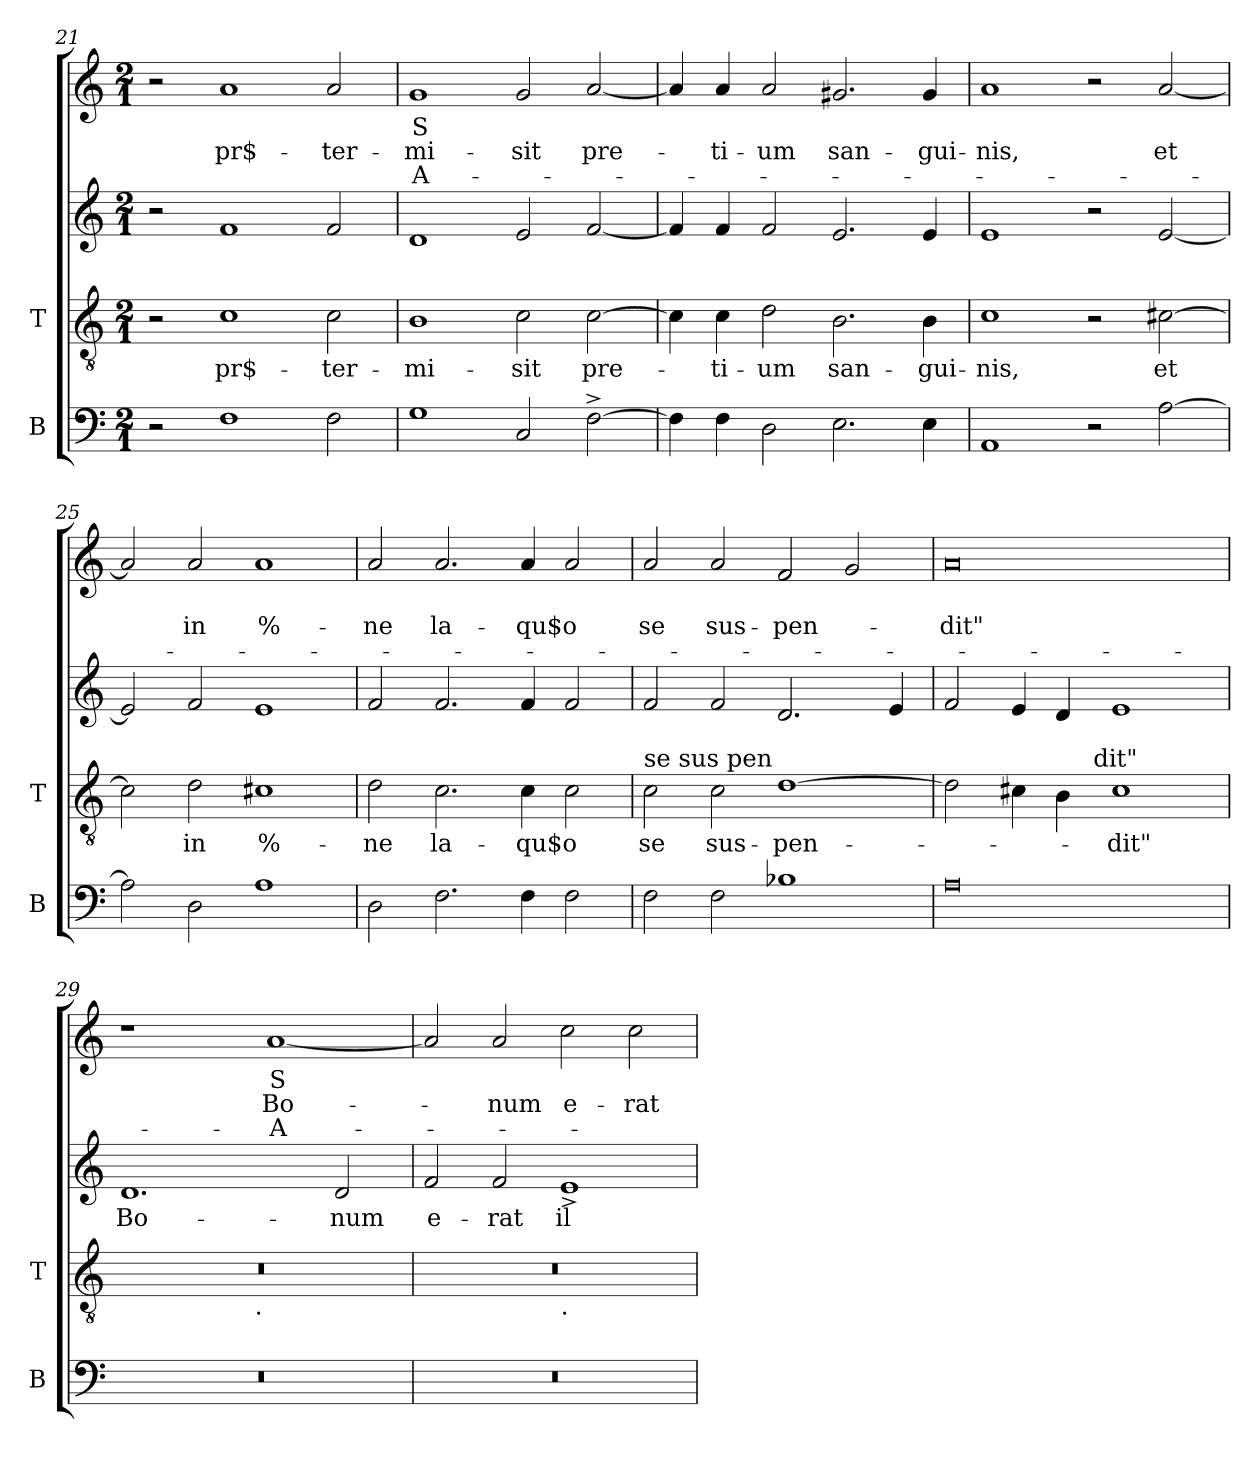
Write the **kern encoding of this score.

**kern	**kern	**text	**kern	**text	**kern	**text	**text	**text
*part4	*part3	*part3	*part2	*part2	*part1	*part1	*part1	*part1
*staff4	*staff3	*staff3	*staff2	*staff2	*staff1	*staff1	*staff1	*staff1
*I"B	*I"T	*	*	*	*	*	*	*
*I'B	*I'T	*	*	*	*	*	*	*
*clefF4	*clefGv2	*	*clefG2	*	*clefG2	*	*	*
*k[]	*k[]	*	*k[]	*	*k[]	*	*	*
*C:	*C:	*	*C:	*	*C:	*	*	*
*M2/1	*M2/1	*	*M2/1	*	*M2/1	*	*	*
=21	=21	=21	=21	=21	=21	=21	=21	=21
2r	2r	.	2r	.	2r	.	.	.
!	!	!LO:LY:b	!	!	!	!	!LO:LY:b	!
1F	1c	pr$-	1f	.	1a	.	pr$-	.
!	!	!LO:LY:b	!	!	!	!	!LO:LY:b	!
2F\	2c\	-ter-	2f/	.	2a/	.	-ter-	.
!!LO:LB:g=z
=22	=22	=22	=22	=22	=22	=22	=22	=22
!	!	!LO:LY:b	!	!	!	!LO:LY:b:rj	!LO:LY:b:rj	!LO:LY:b:rj
1G	1B	-mi-	1d	.	1g	S	-mi-	-A-
!	!	!LO:LY:b	!	!	!	!	!LO:LY:b	!
2C/	2c\	-sit	2e/	.	2g/	.	-sit	.
!	!	!LO:LY:b	!	!	!	!	!LO:LY:b	!
[>2F^>\	[>2c\	pre-	[<2f/	.	[<2a/	.	pre-	.
=23	=23	=23	=23	=23	=23	=23	=23	=23
4F\]	4c\]	.	4f/]	.	4a/]	.	.	.
!	!	!LO:LY:b	!	!	!	!	!LO:LY:b	!
4F\	4c\	-ti-	4f/	.	4a/	.	-ti-	.
!	!	!LO:LY:b	!	!	!	!	!LO:LY:b	!
2D\	2d\	-um	2f/	.	2a/	.	-um	.
!	!	!LO:LY:b	!	!	!	!	!LO:LY:b	!
2.E\	2.B\	san-	2.e/	.	2.g#X/	.	san-	.
!	!	!LO:LY:b	!	!	!	!	!LO:LY:b	!
4E\	4B\	-gui-	4e/	.	4g#/	.	-gui-	.
=24	=24	=24	=24	=24	=24	=24	=24	=24
!	!	!LO:LY:b	!	!	!	!	!LO:LY:b	!
1AA	1c	-nis,	1e	.	1a	.	-nis,	.
2r	2r	.	2r	.	2r	.	.	.
!	!	!LO:LY:b	!	!	!	!	!LO:LY:b	!
[>2A\	[>2c#X\	et	[<2e/	.	[<2a/	.	et	.
=25	=25	=25	=25	=25	=25	=25	=25	=25
2A\]	2c#\]	.	2e/]	.	2a/]	.	.	.
!	!	!LO:LY:b	!	!	!	!	!LO:LY:b	!
2D\	2d\	in	2f/	.	2a/	.	in	.
!	!	!LO:LY:b	!	!	!	!	!LO:LY:b	!
1A	1c#X	%-	1e	.	1a	.	%-	.
=26	=26	=26	=26	=26	=26	=26	=26	=26
!	!	!LO:LY:b	!	!	!	!	!LO:LY:b	!
2D\	2d\	-ne	2f/	.	2a/	.	-ne	.
!	!	!LO:LY:b	!	!	!	!	!LO:LY:b	!
2.F\	2.c\	la-	2.f/	.	2.a/	.	la-	.
!	!	!LO:LY:b	!	!	!	!	!LO:LY:b	!
4F\	4c\	-qu$o	4f/	.	4a/	.	-qu$o	.
2F\	2c\	.	2f/	.	2a/	.	.	.
=27	=27	=27	=27	=27	=27	=27	=27	=27
!	!LO:TX:a:t=se sus pen	!	!	!	!	!	!	!
!	!	!LO:LY:b	!	!	!	!	!LO:LY:b	!
2F\	2c\	se	2f/	.	2a/	.	se	.
!	!	!LO:LY:b	!	!	!	!	!LO:LY:b	!
2F\	2c\	sus-	2f/	.	2a/	.	sus-	.
!	!	!LO:LY:b	!	!	!	!	!LO:LY:b	!
1B-X	[>1d	-pen-	2.d/	.	2f/	.	-pen-	.
.	.	.	.	.	2g/	.	.	.
.	.	.	4e/	.	.	.	.	.
=28	=28	=28	=28	=28	=28	=28	=28	=28
!	!	!	!	!	!	!	!LO:LY:b	!
*	*^	*	*	*	*	*	*	*
0A	2d\]	2...ryy	.	2f/	.	0a	.	-dit"	.
.	4c#X\	.	.	4e/	.	.	.	.	.
.	4B\	.	.	4d/	.	.	.	.	.
!	!	!LO:TX:a:t=dit"	!	!	!	!	!	!	!
.	.	1ryy	.	.	.	.	.	.	.
!	!	!	!LO:LY:b	!	!	!	!	!	!
.	1c#	.	-dit"	1e	.	.	.	.	.
.	.	16ryy	.	.	.	.	.	.	.
!!LO:PB:g=z
=29!	=29!	=29!	=29!	=29!	=29!	=29!	=29!	=29!	=29!
!	!	!	!	!	!LO:LY:b	!	!	!	!
0r	0r	2ryy	.	1.d	Bo-	1r	.	.	.
.	.	4...ryy	.	.	.	.	.	.	.
!	!	!LO:TX:b:t=.	!	!	!	!	!	!	!
.	.	1ryy	.	.	.	.	.	.	.
!	!	!	!	!	!	!	!LO:LY:b:rj	!LO:LY:b:rj	!LO:LY:b:rj
.	.	.	.	.	.	[<1a	S	Bo-	-A-
!	!	!	!	!	!LO:LY:b	!	!	!	!
.	.	.	.	2d/	-num	.	.	.	.
.	.	32ryy	.	.	.	.	.	.	.
=30	=30	=30	=30	=30	=30	=30	=30	=30	=30
!	!	!	!	!	!LO:LY:b	!	!	!	!
0r	0r	1ryy	.	2f/	e-	2a/]	.	.	.
!	!	!	!	!	!LO:LY:b	!	!	!LO:LY:b	!
.	.	.	.	2f/	-rat	2a/	.	-num	.
!	!	!LO:TX:b:t=.	!	!	!	!	!	!	!
!	!	!	!	!	!LO:LY:b	!	!	!LO:LY:b	!
.	.	1ryy	.	1e^<	il-	2cc\	.	e-	.
!	!	!	!	!	!	!	!	!LO:LY:b	!
.	.	.	.	.	.	2cc\	.	-rat	.
*	*v	*v	*	*	*	*	*	*	*
=	=	=	=	=	=	=	=	=
*-	*-	*-	*-	*-	*-	*-	*-	*-
